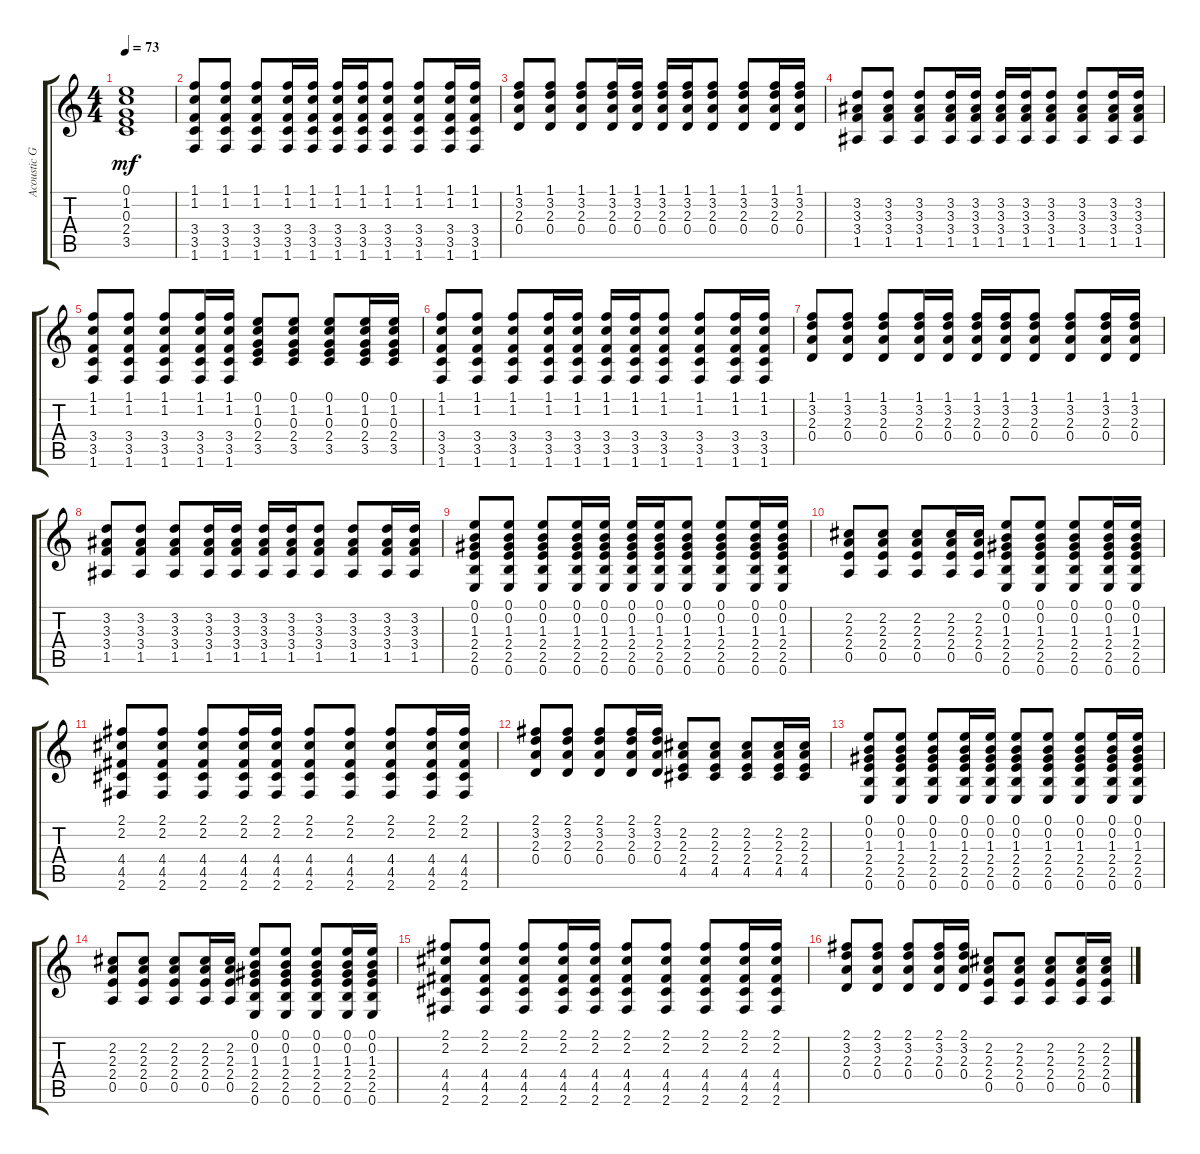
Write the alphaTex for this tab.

\track ("Acoustic Guitar" "Acoustic G") {instrument acousticguitarsteel}
\staff {score tabs}
\tuning (E4 B3 G3 D3 A2 E2) {hide}
\ts (4 4)
\tempo 73
\clef g2
\ks c
(0.1 1.2 0.3 2.4 3.5).1{dy mf} |
(1.1 1.2 3.4 3.5 1.6).8 (1.1 1.2 3.4 3.5 1.6).8 (1.1 1.2 3.4 3.5 1.6).8 (1.1 1.2 3.4 3.5 1.6).16 (1.1 1.2 3.4 3.5 1.6).16 (1.1 1.2 3.4 3.5 1.6).16 (1.1 1.2 3.4 3.5 1.6).16 (1.1 1.2 3.4 3.5 1.6).8 (1.1 1.2 3.4 3.5 1.6).8 (1.1 1.2 3.4 3.5 1.6).16 (1.1 1.2 3.4 3.5 1.6).16 |
(1.1 3.2 2.3 0.4).8 (1.1 3.2 2.3 0.4).8 (1.1 3.2 2.3 0.4).8 (1.1 3.2 2.3 0.4).16 (1.1 3.2 2.3 0.4).16 (1.1 3.2 2.3 0.4).16 (1.1 3.2 2.3 0.4).16 (1.1 3.2 2.3 0.4).8 (1.1 3.2 2.3 0.4).8 (1.1 3.2 2.3 0.4).16 (1.1 3.2 2.3 0.4).16 |
(3.2 3.3 3.4 1.5).8 (3.2 3.3 3.4 1.5).8 (3.2 3.3 3.4 1.5).8 (3.2 3.3 3.4 1.5).16 (3.2 3.3 3.4 1.5).16 (3.2 3.3 3.4 1.5).16 (3.2 3.3 3.4 1.5).16 (3.2 3.3 3.4 1.5).8 (3.2 3.3 3.4 1.5).8 (3.2 3.3 3.4 1.5).16 (3.2 3.3 3.4 1.5).16 |
(1.1 1.2 3.4 3.5 1.6).8 (1.1 1.2 3.4 3.5 1.6).8 (1.1 1.2 3.4 3.5 1.6).8 (1.1 1.2 3.4 3.5 1.6).16 (1.1 1.2 3.4 3.5 1.6).16 (0.1 1.2 0.3 2.4 3.5).8 (0.1 1.2 0.3 2.4 3.5).8 (0.1 1.2 0.3 2.4 3.5).8 (0.1 1.2 0.3 2.4 3.5).16 (0.1 1.2 0.3 2.4 3.5).16 |
(1.1 1.2 3.4 3.5 1.6).8 (1.1 1.2 3.4 3.5 1.6).8 (1.1 1.2 3.4 3.5 1.6).8 (1.1 1.2 3.4 3.5 1.6).16 (1.1 1.2 3.4 3.5 1.6).16 (1.1 1.2 3.4 3.5 1.6).16 (1.1 1.2 3.4 3.5 1.6).16 (1.1 1.2 3.4 3.5 1.6).8 (1.1 1.2 3.4 3.5 1.6).8 (1.1 1.2 3.4 3.5 1.6).16 (1.1 1.2 3.4 3.5 1.6).16 |
(1.1 3.2 2.3 0.4).8 (1.1 3.2 2.3 0.4).8 (1.1 3.2 2.3 0.4).8 (1.1 3.2 2.3 0.4).16 (1.1 3.2 2.3 0.4).16 (1.1 3.2 2.3 0.4).16 (1.1 3.2 2.3 0.4).16 (1.1 3.2 2.3 0.4).8 (1.1 3.2 2.3 0.4).8 (1.1 3.2 2.3 0.4).16 (1.1 3.2 2.3 0.4).16 |
(3.2 3.3 3.4 1.5).8 (3.2 3.3 3.4 1.5).8 (3.2 3.3 3.4 1.5).8 (3.2 3.3 3.4 1.5).16 (3.2 3.3 3.4 1.5).16 (3.2 3.3 3.4 1.5).16 (3.2 3.3 3.4 1.5).16 (3.2 3.3 3.4 1.5).8 (3.2 3.3 3.4 1.5).8 (3.2 3.3 3.4 1.5).16 (3.2 3.3 3.4 1.5).16 |
(0.1 0.2 1.3 2.4 2.5 0.6).8 (0.1 0.2 1.3 2.4 2.5 0.6).8 (0.1 0.2 1.3 2.4 2.5 0.6).8 (0.1 0.2 1.3 2.4 2.5 0.6).16 (0.1 0.2 1.3 2.4 2.5 0.6).16 (0.1 0.2 1.3 2.4 2.5 0.6).16 (0.1 0.2 1.3 2.4 2.5 0.6).16 (0.1 0.2 1.3 2.4 2.5 0.6).8 (0.1 0.2 1.3 2.4 2.5 0.6).8 (0.1 0.2 1.3 2.4 2.5 0.6).16 (0.1 0.2 1.3 2.4 2.5 0.6).16 |
(2.2 2.3 2.4 0.5).8 (2.2 2.3 2.4 0.5).8 (2.2 2.3 2.4 0.5).8 (2.2 2.3 2.4 0.5).16 (2.2 2.3 2.4 0.5).16 (0.1 0.2 1.3 2.4 2.5 0.6).8 (0.1 0.2 1.3 2.4 2.5 0.6).8 (0.1 0.2 1.3 2.4 2.5 0.6).8 (0.1 0.2 1.3 2.4 2.5 0.6).16 (0.1 0.2 1.3 2.4 2.5 0.6).16 |
(2.1 2.2 4.4 4.5 2.6).8 (2.1 2.2 4.4 4.5 2.6).8 (2.1 2.2 4.4 4.5 2.6).8 (2.1 2.2 4.4 4.5 2.6).16 (2.1 2.2 4.4 4.5 2.6).16 (2.1 2.2 4.4 4.5 2.6).8 (2.1 2.2 4.4 4.5 2.6).8 (2.1 2.2 4.4 4.5 2.6).8 (2.1 2.2 4.4 4.5 2.6).16 (2.1 2.2 4.4 4.5 2.6).16 |
(2.1 3.2 2.3 0.4).8 (2.1 3.2 2.3 0.4).8 (2.1 3.2 2.3 0.4).8 (2.1 3.2 2.3 0.4).16 (2.1 3.2 2.3 0.4).16 (2.2 2.3 2.4 4.5).8 (2.2 2.3 2.4 4.5).8 (2.2 2.3 2.4 4.5).8 (2.2 2.3 2.4 4.5).16 (2.2 2.3 2.4 4.5).16 |
(0.1 0.2 1.3 2.4 2.5 0.6).8 (0.1 0.2 1.3 2.4 2.5 0.6).8 (0.1 0.2 1.3 2.4 2.5 0.6).8 (0.1 0.2 1.3 2.4 2.5 0.6).16 (0.1 0.2 1.3 2.4 2.5 0.6).16 (0.1 0.2 1.3 2.4 2.5 0.6).8 (0.1 0.2 1.3 2.4 2.5 0.6).8 (0.1 0.2 1.3 2.4 2.5 0.6).8 (0.1 0.2 1.3 2.4 2.5 0.6).16 (0.1 0.2 1.3 2.4 2.5 0.6).16 |
(2.2 2.3 2.4 0.5).8 (2.2 2.3 2.4 0.5).8 (2.2 2.3 2.4 0.5).8 (2.2 2.3 2.4 0.5).16 (2.2 2.3 2.4 0.5).16 (0.1 0.2 1.3 2.4 2.5 0.6).8 (0.1 0.2 1.3 2.4 2.5 0.6).8 (0.1 0.2 1.3 2.4 2.5 0.6).8 (0.1 0.2 1.3 2.4 2.5 0.6).16 (0.1 0.2 1.3 2.4 2.5 0.6).16 |
(2.1 2.2 4.4 4.5 2.6).8 (2.1 2.2 4.4 4.5 2.6).8 (2.1 2.2 4.4 4.5 2.6).8 (2.1 2.2 4.4 4.5 2.6).16 (2.1 2.2 4.4 4.5 2.6).16 (2.1 2.2 4.4 4.5 2.6).8 (2.1 2.2 4.4 4.5 2.6).8 (2.1 2.2 4.4 4.5 2.6).8 (2.1 2.2 4.4 4.5 2.6).16 (2.1 2.2 4.4 4.5 2.6).16 |
(2.1 3.2 2.3 0.4).8 (2.1 3.2 2.3 0.4).8 (2.1 3.2 2.3 0.4).8 (2.1 3.2 2.3 0.4).16 (2.1 3.2 2.3 0.4).16 (2.2 2.3 2.4 0.5).8 (2.2 2.3 2.4 0.5).8 (2.2 2.3 2.4 0.5).8 (2.2 2.3 2.4 0.5).16 (2.2 2.3 2.4 0.5).16
